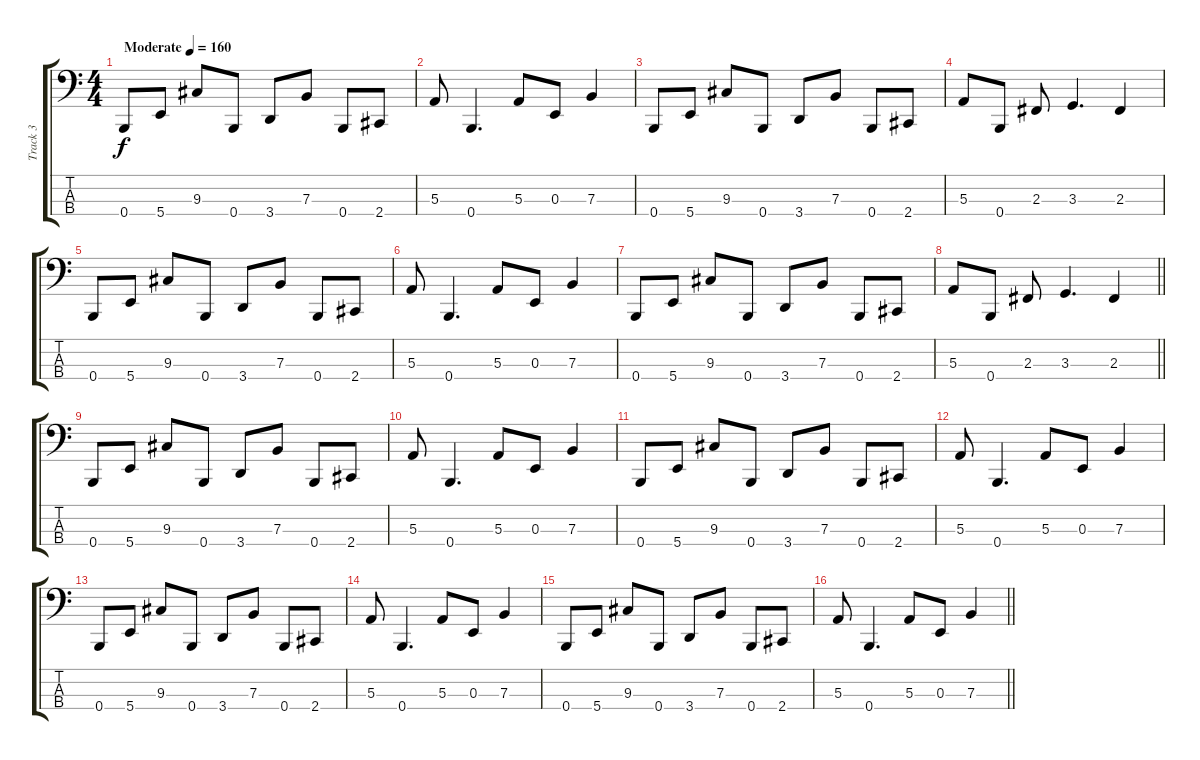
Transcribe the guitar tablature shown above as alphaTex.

\track ("Track 3" "Track 3") {instrument electricbasspick}
\staff {score tabs}
\tuning (D2 A1 E1 B0) {hide}
\ts (4 4)
\tempo (160 "Moderate")
\clef f4
\ks c
0.4.8{dy f instrument electricbasspick} 5.4.8 9.3.8 0.4.8 3.4.8 7.3.8 0.4.8 2.4.8 |
5.3.8 0.4.4{d} 5.3.8 0.3.8 7.3.4 |
0.4.8 5.4.8 9.3.8 0.4.8 3.4.8 7.3.8 0.4.8 2.4.8 |
5.3.8 0.4.8 2.3.8 3.3.4{d} 2.3.4 |
0.4.8 5.4.8 9.3.8 0.4.8 3.4.8 7.3.8 0.4.8 2.4.8 |
5.3.8 0.4.4{d} 5.3.8 0.3.8 7.3.4 |
0.4.8 5.4.8 9.3.8 0.4.8 3.4.8 7.3.8 0.4.8 2.4.8 |
\barLineRight lightlight
5.3.8 0.4.8 2.3.8 3.3.4{d} 2.3.4 |
\section ("" "")
0.4.8 5.4.8 9.3.8 0.4.8 3.4.8 7.3.8 0.4.8 2.4.8 |
5.3.8 0.4.4{d} 5.3.8 0.3.8 7.3.4 |
0.4.8 5.4.8 9.3.8 0.4.8 3.4.8 7.3.8 0.4.8 2.4.8 |
5.3.8 0.4.4{d} 5.3.8 0.3.8 7.3.4 |
0.4.8 5.4.8 9.3.8 0.4.8 3.4.8 7.3.8 0.4.8 2.4.8 |
5.3.8 0.4.4{d} 5.3.8 0.3.8 7.3.4 |
0.4.8 5.4.8 9.3.8 0.4.8 3.4.8 7.3.8 0.4.8 2.4.8 |
\barLineRight lightlight
5.3.8 0.4.4{d} 5.3.8 0.3.8 7.3.4
